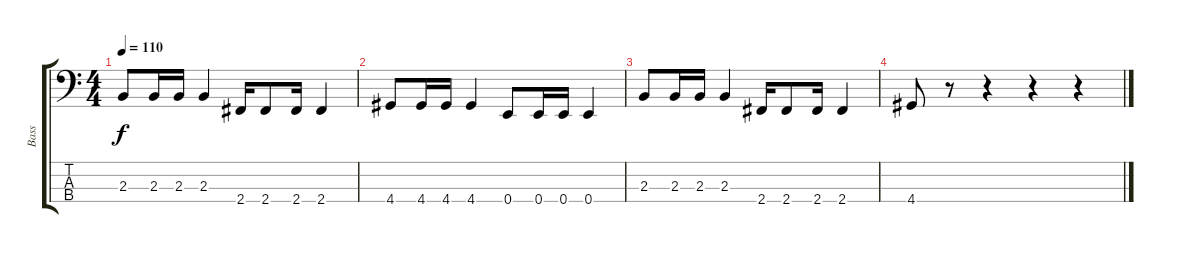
\track ("Bass" "Bass") {instrument electricbasspick}
\staff {score tabs}
\tuning (G2 D2 A1 E1) {hide}
\ts (4 4)
\tempo 110
\clef f4
\ks c
2.3.8{dy f} 2.3.16 2.3.16 2.3.4 2.4.16 2.4.8 2.4.16 2.4.4 |
4.4.8 4.4.16 4.4.16 4.4.4 0.4.8 0.4.16 0.4.16 0.4.4 |
2.3.8 2.3.16 2.3.16 2.3.4 2.4.16 2.4.8 2.4.16 2.4.4 |
4.4.8 r.8 r.4 r.4 r.4
